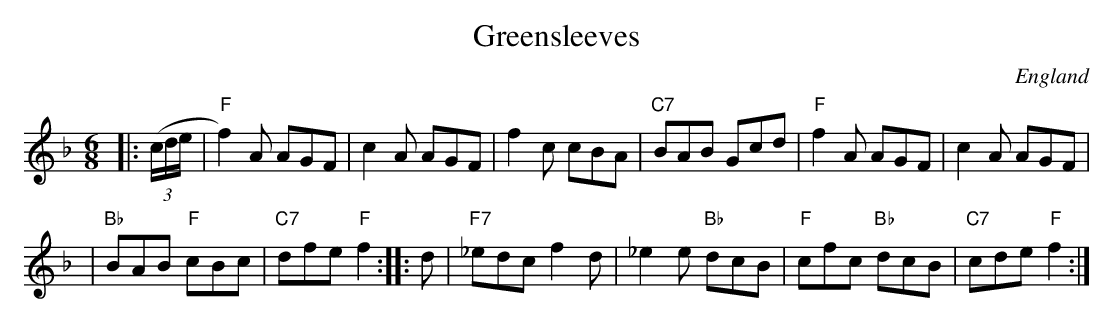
X:1
T: Greensleeves
O: England
M: 6/8
L: 1/8
K: F
|: ((3c/d/e/ | "F"f2)A AGF | c2A AGF | f2c cBA | "C7"BAB Gcd | "F"f2A AGF | c2A AGF |
| "Bb"BAB "F"cBc | "C7"dfe "F"f2 :: d | "F7"_edc f2d | _e2e "Bb"dcB | "F"cfc "Bb"dcB | "C7"cde "F"f2 :|
